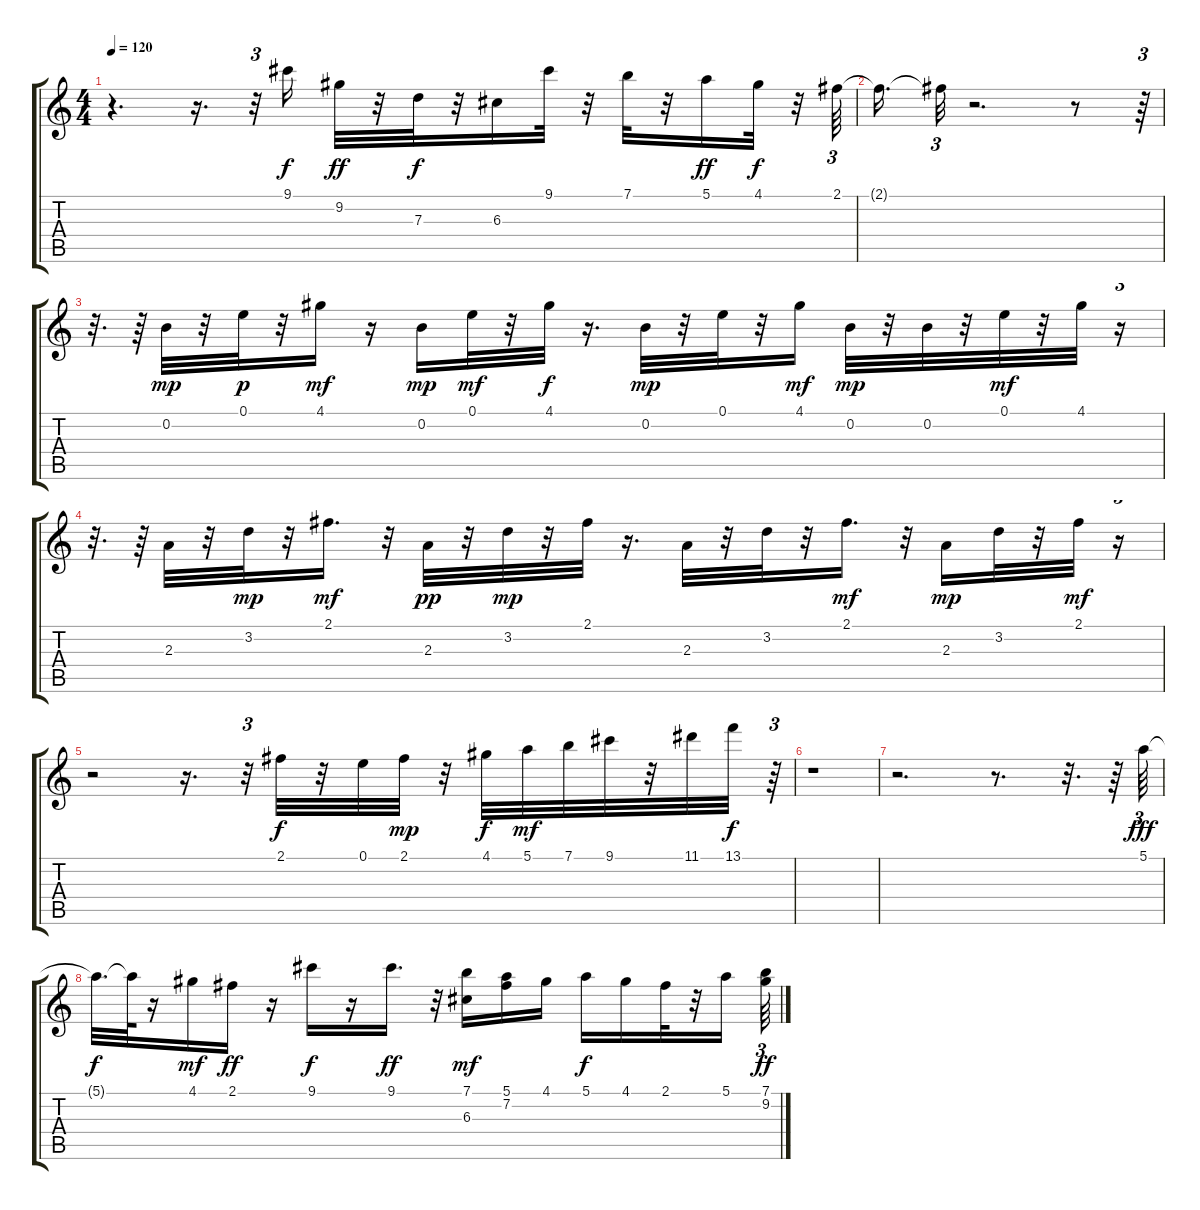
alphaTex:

\track "" {instrument acousticguitarsteel}
\staff {score tabs}
\tuning (E4 B3 G3 D3 A2 E2) {hide}
\ts (4 4)
\tempo 120
\clef g2
\ks c
r.4{d dy mf} r.16{d} r.32{tu (3 2)} 9.1.16{dy f instrument acousticguitarsteel} 9.2.32{dy ff} r.32 7.3.32{dy f} r.32 6.3.16 9.1.32 r.32 7.1.32 r.32 5.1.16{dy ff} 4.1.32{dy f} r.32 2.1.64{tu (3 2)} |
2.1{t}.16{d} 2.1{t}.32{tu (3 2)} r.2{d} r.8 r.64{tu (3 2)} |
r.32{d} r.64 0.2.32{dy mp} r.32 0.1.32{dy p} r.32 4.1.16{dy mf} r.16 0.2.16{dy mp} 0.1.32{dy mf} r.32 4.1.32{dy f} r.16{d} 0.2.32{dy mp} r.32 0.1.32 r.32 4.1.16{dy mf} 0.2.32{dy mp} r.32 0.2.32 r.32 0.1.32{dy mf} r.32 4.1.32 r.16{tu (3 2)} |
r.32{d} r.64 2.3.32 r.32 3.2.32{dy mp} r.32 2.1.16{d dy mf} r.32 2.3.32{dy pp} r.32 3.2.32{dy mp} r.32 2.1.32 r.16{d} 2.3.32 r.32 3.2.32 r.32 2.1.16{d dy mf} r.32 2.3.16{dy mp} 3.2.32 r.32 2.1.32{dy mf} r.16{tu (3 2)} |
r.2 r.16{d} r.32{tu (3 2)} 2.1.32{dy f} r.32 0.1.32 2.1.32{dy mp} r.32 4.1.32{dy f} 5.1.32{dy mf} 7.1.32 9.1.32 r.32 11.1.32 13.1.32{dy f} r.64{tu (3 2)} |
r.1 |
r.2{d} r.8{d} r.32{d} r.64 5.1.64{tu (3 2) dy fff} |
5.1{t}.32{d dy f} 5.1{t}.64 r.16 4.1.16{dy mf} 2.1.16{dy ff} r.16 9.1.16{dy f} r.16 9.1.16{d dy ff} r.32 (7.1 6.3).16{dy mf} (5.1 7.2).16 4.1.16 5.1.16{dy f} 4.1.16 2.1.32 r.32 5.1.16 (7.1 9.2).64{tu (3 2) dy ff}
